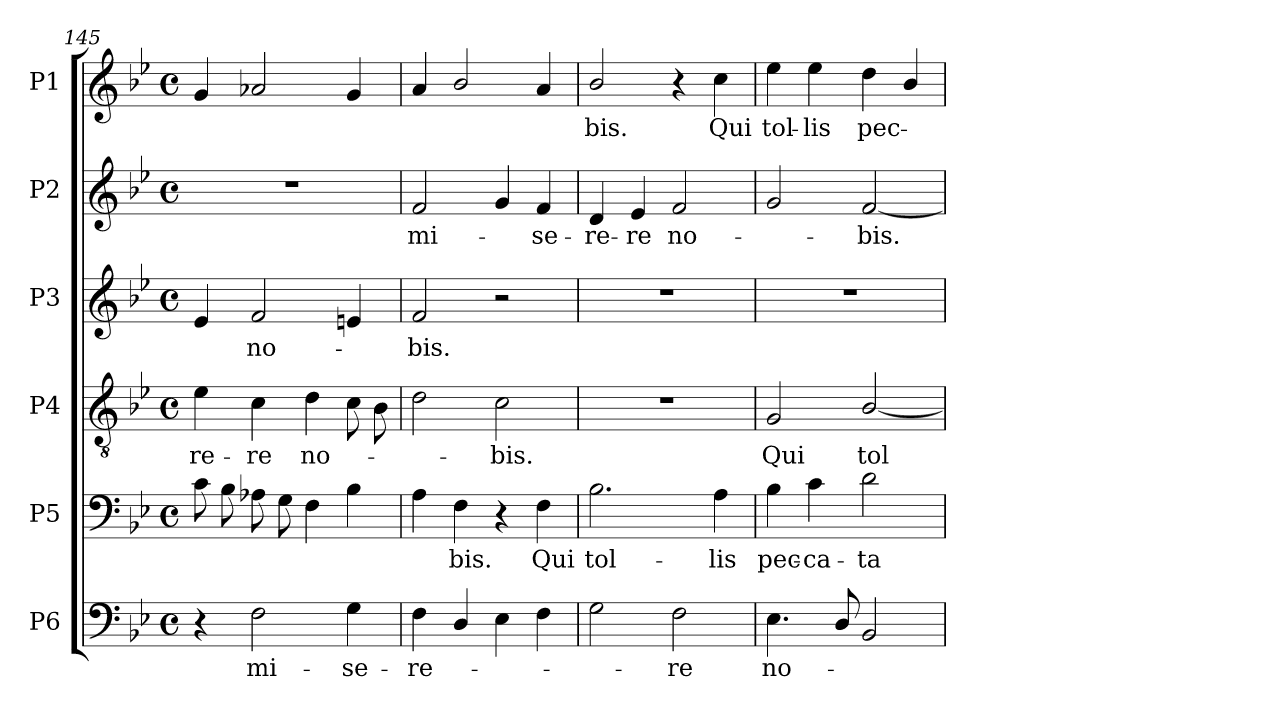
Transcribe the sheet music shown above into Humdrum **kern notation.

**kern	**text	**kern	**text	**kern	**text	**kern	**text	**kern	**text	**kern	**text
*part6	*part6	*part5	*part5	*part4	*part4	*part3	*part3	*part2	*part2	*part1	*part1
*staff6	*staff6	*staff5	*staff5	*staff4	*staff4	*staff3	*staff3	*staff2	*staff2	*staff1	*staff1
*I"P6	*	*I"P5	*	*I"P4	*	*I"P3	*	*I"P2	*	*I"P1	*
*clefF4	*	*clefF4	*	*clefGv2	*	*clefG2	*	*clefG2	*	*clefG2	*
*	*	*	*	*ITrd7c12	*	*	*	*	*	*	*
*k[b-e-]	*	*k[b-e-]	*	*k[b-e-]	*	*k[b-e-]	*	*k[b-e-]	*	*k[b-e-]	*
*B-:	*	*B-:	*	*B-:	*	*B-:	*	*B-:	*	*B-:	*
*M4/4	*	*M4/4	*	*M4/4	*	*M4/4	*	*M4/4	*	*M4/4	*
*met(c)	*	*met(c)	*	*met(c)	*	*met(c)	*	*met(c)	*	*met(c)	*
=145	=145	=145	=145	=145	=145	=145	=145	=145	=145	=145	=145
!	!	!	!	!	!LO:LY:b:color=#000000	!	!	!	!	!	!
4r	.	8ci\	.	4E-i\	-re-	4e-i/	.	1r	.	4gi/	.
.	.	8B-i\	.	.	.	.	.	.	.	.	.
!	!LO:LY:b:color=#000000	!	!	!	!	!	!	!	!	!	!
!	!	!	!	!	!LO:LY:b:color=#000000	!	!	!	!	!	!
!	!	!	!	!	!	!	!LO:LY:b:color=#000000	!	!	!	!
2Fi\	mi-	8A-i\	.	4Ci\	-re	2fi/	no-	.	.	2a-i/	.
.	.	8Gi\	.	.	.	.	.	.	.	.	.
!	!	!	!	!	!LO:LY:b:color=#000000	!	!	!	!	!	!
.	.	4Fi\	.	4Di\	no-	.	.	.	.	.	.
!	!LO:LY:b:color=#000000	!	!	!	!	!	!	!	!	!	!
4Gi\	-se-	4B-i\	.	8Ci\	.	4ei/	.	.	.	4gi/	.
.	.	.	.	8BB-i\	.	.	.	.	.	.	.
!!LO:PB:g=z
=146	=146	=146	=146	=146	=146	=146	=146	=146	=146	=146	=146
!	!LO:LY:b:color=#000000	!	!	!	!	!	!	!	!	!	!
!	!	!	!	!	!	!	!LO:LY:b:color=#000000	!	!	!	!
!	!	!	!	!	!	!	!	!	!LO:LY:b:color=#000000	!	!
4Fi\	-re-	4Ai\	.	2Di\	.	2fi/	-bis.	2fi/	mi-	4ai/	.
!	!	!	!LO:LY:b:color=#000000	!	!	!	!	!	!	!	!
4Di/	.	4Fi\	-bis.	.	.	.	.	.	.	2b-i/	.
!	!	!	!	!	!LO:LY:b:color=#000000	!	!	!	!	!	!
4E-i\	.	4r	.	2Ci\	-bis.	2r	.	4gi/	.	.	.
!	!	!	!LO:LY:b:color=#000000	!	!	!	!	!	!	!	!
!	!	!	!	!	!	!	!	!	!LO:LY:b:color=#000000	!	!
4Fi\	.	4Fi\	Qui	.	.	.	.	4fi/	-se-	4ai/	.
=147	=147	=147	=147	=147	=147	=147	=147	=147	=147	=147	=147
!	!	!	!LO:LY:b:color=#000000	!	!	!	!	!	!	!	!
!	!	!	!	!	!	!	!	!	!LO:LY:b:color=#000000	!	!
!	!	!	!	!	!	!	!	!	!	!	!LO:LY:b:color=#000000
2Gi\	.	2.B-i\	tol-	1r	.	1r	.	4di/	-re-	2b-i/	-bis.
!	!	!	!	!	!	!	!	!	!LO:LY:b:color=#000000	!	!
.	.	.	.	.	.	.	.	4e-i/	-re	.	.
!	!LO:LY:b:color=#000000	!	!	!	!	!	!	!	!	!	!
!	!	!	!	!	!	!	!	!	!LO:LY:b:color=#000000	!	!
2Fi\	-re	.	.	.	.	.	.	2fi/	no-	4r	.
!	!	!	!LO:LY:b:color=#000000	!	!	!	!	!	!	!	!
!	!	!	!	!	!	!	!	!	!	!	!LO:LY:b:color=#000000
.	.	4Ai\	-lis	.	.	.	.	.	.	4cci\	Qui
=148	=148	=148	=148	=148	=148	=148	=148	=148	=148	=148	=148
!	!LO:LY:b:color=#000000	!	!	!	!	!	!	!	!	!	!
!	!	!	!LO:LY:b:color=#000000	!	!	!	!	!	!	!	!
!	!	!	!	!	!LO:LY:b:color=#000000	!	!	!	!	!	!
!	!	!	!	!	!	!	!	!	!	!	!LO:LY:b:color=#000000
4.E-i\	no-	4B-i\	pec-	2GGi/	Qui	1r	.	2gi/	.	4ee-i\	tol-
!	!	!	!LO:LY:b:color=#000000	!	!	!	!	!	!	!	!
!	!	!	!	!	!	!	!	!	!	!	!LO:LY:b:color=#000000
.	.	4ci\	-ca-	.	.	.	.	.	.	4ee-i\	-lis
8Di/	.	.	.	.	.	.	.	.	.	.	.
!	!	!	!LO:LY:b:color=#000000	!	!	!	!	!	!	!	!
!	!	!	!	!	!LO:LY:b:color=#000000	!	!	!	!	!	!
!	!	!	!	!	!	!	!	!	!LO:LY:b:color=#000000	!	!
!	!	!	!	!	!	!	!	!	!	!	!LO:LY:b:color=#000000
2BB-i/	.	2di\	-ta	[2BB-i/	tol-	.	.	[2fi/	-bis.	4ddi\	pec-
.	.	.	.	.	.	.	.	.	.	4b-i/	.
=	=	=	=	=	=	=	=	=	=	=	=
*-	*-	*-	*-	*-	*-	*-	*-	*-	*-	*-	*-
